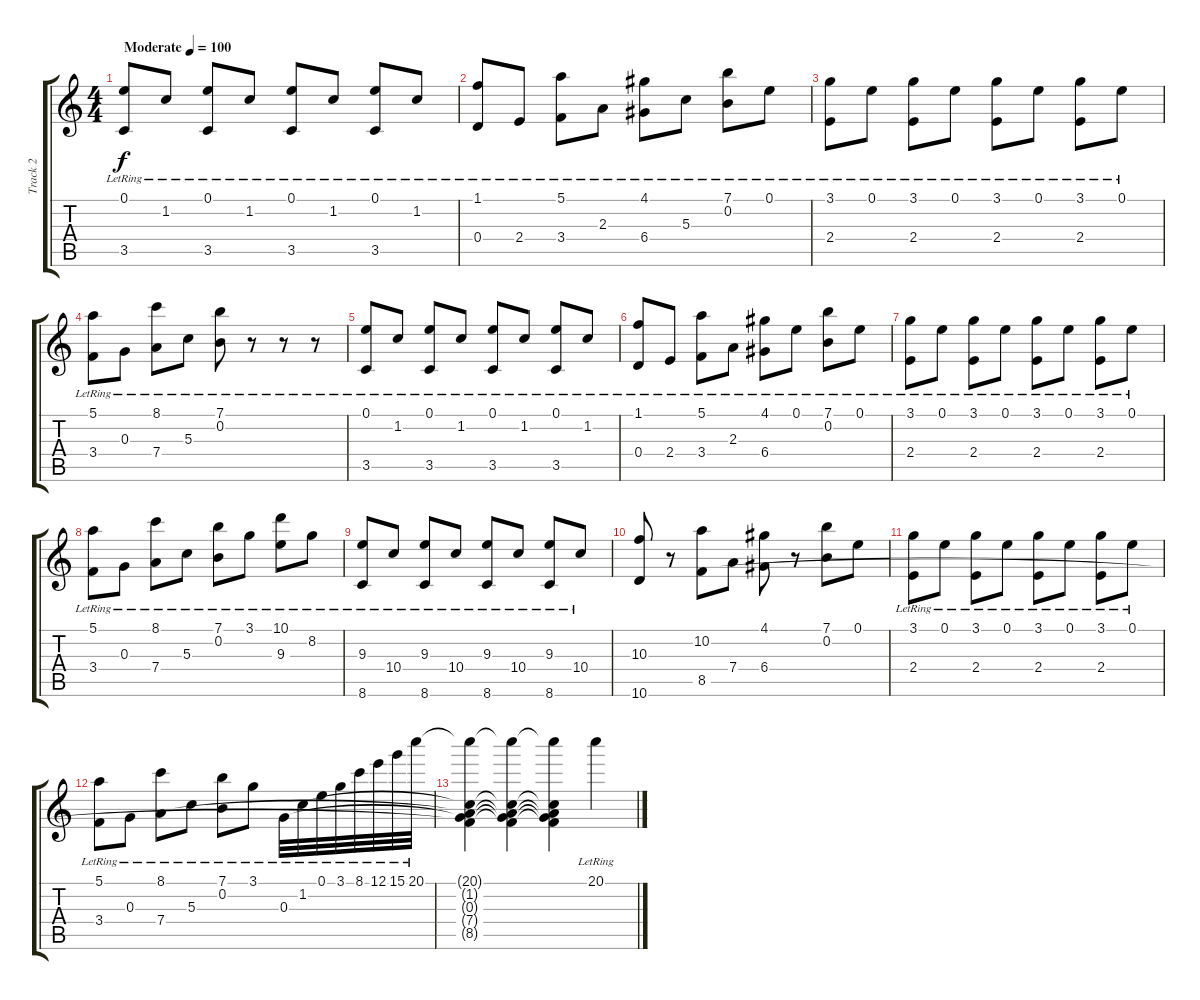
\track ("Track 2" "Track 2") {instrument acousticguitarnylon}
\staff {score tabs}
\tuning (E4 B3 G3 D3 A2 E2) {hide}
\ts (4 4)
\tempo (100 "Moderate")
\clef g2
\ks c
(0.1{lr} 3.5{lr}).8{dy f instrument acousticguitarnylon} 1.2{lr}.8 (0.1{lr} 3.5{lr}).8 1.2{lr}.8 (0.1{lr} 3.5{lr}).8 1.2{lr}.8 (0.1{lr} 3.5{lr}).8 1.2{lr}.8 |
(1.1{lr} 0.4{lr}).8 2.4{lr}.8 (5.1{lr} 3.4{lr}).8 2.3{lr}.8 (4.1{lr} 6.4{lr}).8 5.3{lr}.8 (7.1{lr} 0.2{lr}).8 0.1{lr}.8 |
(3.1{lr} 2.4{lr}).8 0.1{lr}.8 (3.1{lr} 2.4{lr}).8 0.1{lr}.8 (3.1{lr} 2.4{lr}).8 0.1{lr}.8 (3.1{lr} 2.4{lr}).8 0.1{lr}.8 |
(5.1{lr} 3.4{lr}).8 0.3{lr}.8 (8.1{lr} 7.4{lr}).8 5.3{lr}.8 (7.1{lr} 0.2).8 r.8 r.8 r.8 |
(0.1{lr} 3.5{lr}).8 1.2{lr}.8 (0.1{lr} 3.5{lr}).8 1.2{lr}.8 (0.1{lr} 3.5{lr}).8 1.2{lr}.8 (0.1{lr} 3.5{lr}).8 1.2{lr}.8 |
(1.1{lr} 0.4{lr}).8 2.4{lr}.8 (5.1{lr} 3.4{lr}).8 2.3{lr}.8 (4.1{lr} 6.4{lr}).8 0.1{lr}.8 (7.1{lr} 0.2{lr}).8 0.1{lr}.8 |
(3.1{lr} 2.4{lr}).8 0.1{lr}.8 (3.1{lr} 2.4{lr}).8 0.1{lr}.8 (3.1{lr} 2.4{lr}).8 0.1{lr}.8 (3.1{lr} 2.4{lr}).8 0.1{lr}.8 |
(5.1{lr} 3.4{lr}).8 0.3{lr}.8 (8.1{lr} 7.4{lr}).8 5.3{lr}.8 (7.1{lr} 0.2).8 3.1{lr}.8 (10.1{lr} 9.3{lr}).8 8.2{lr}.8 |
(9.3{lr} 8.6{lr}).8 10.4{lr}.8 (9.3{lr} 8.6{lr}).8 10.4{lr}.8 (9.3{lr} 8.6{lr}).8 10.4{lr}.8 (9.3{lr} 8.6{lr}).8 10.4{lr}.8 |
(10.3 10.6).8 r.8 (10.2 8.5).8 7.4.8 (4.1 6.4).8 r.8 (7.1 0.2).8 0.1.8 |
(3.1{lr} 2.4{lr}).8 0.1{lr}.8 (3.1{lr} 2.4{lr}).8 0.1{lr}.8 (3.1{lr} 2.4{lr}).8 0.1{lr}.8 (3.1{lr} 2.4{lr}).8 0.1{lr}.8 |
(5.1{lr} 3.4{lr}).8 0.3{lr}.8 (8.1{lr} 7.4{lr}).8 5.3{lr}.8 (7.1{lr} 0.2).8 3.1{lr}.8 0.3{lr}.32 1.2{lr}.32 0.1{lr}.32 3.1{lr}.32 8.1{lr}.32 12.1{lr}.32 15.1{lr}.32 20.1{lr}.32 |
(20.1{t} 1.2{t} 0.3{t} 7.4{t} 8.5{t}).4 (20.1{t} 1.2{t} 0.3{t} 7.4{t} 8.5{t}).4 (20.1{t} 1.2{t} 0.3{t} 7.4{t} 8.5{t}).4 20.1{lr}.4
